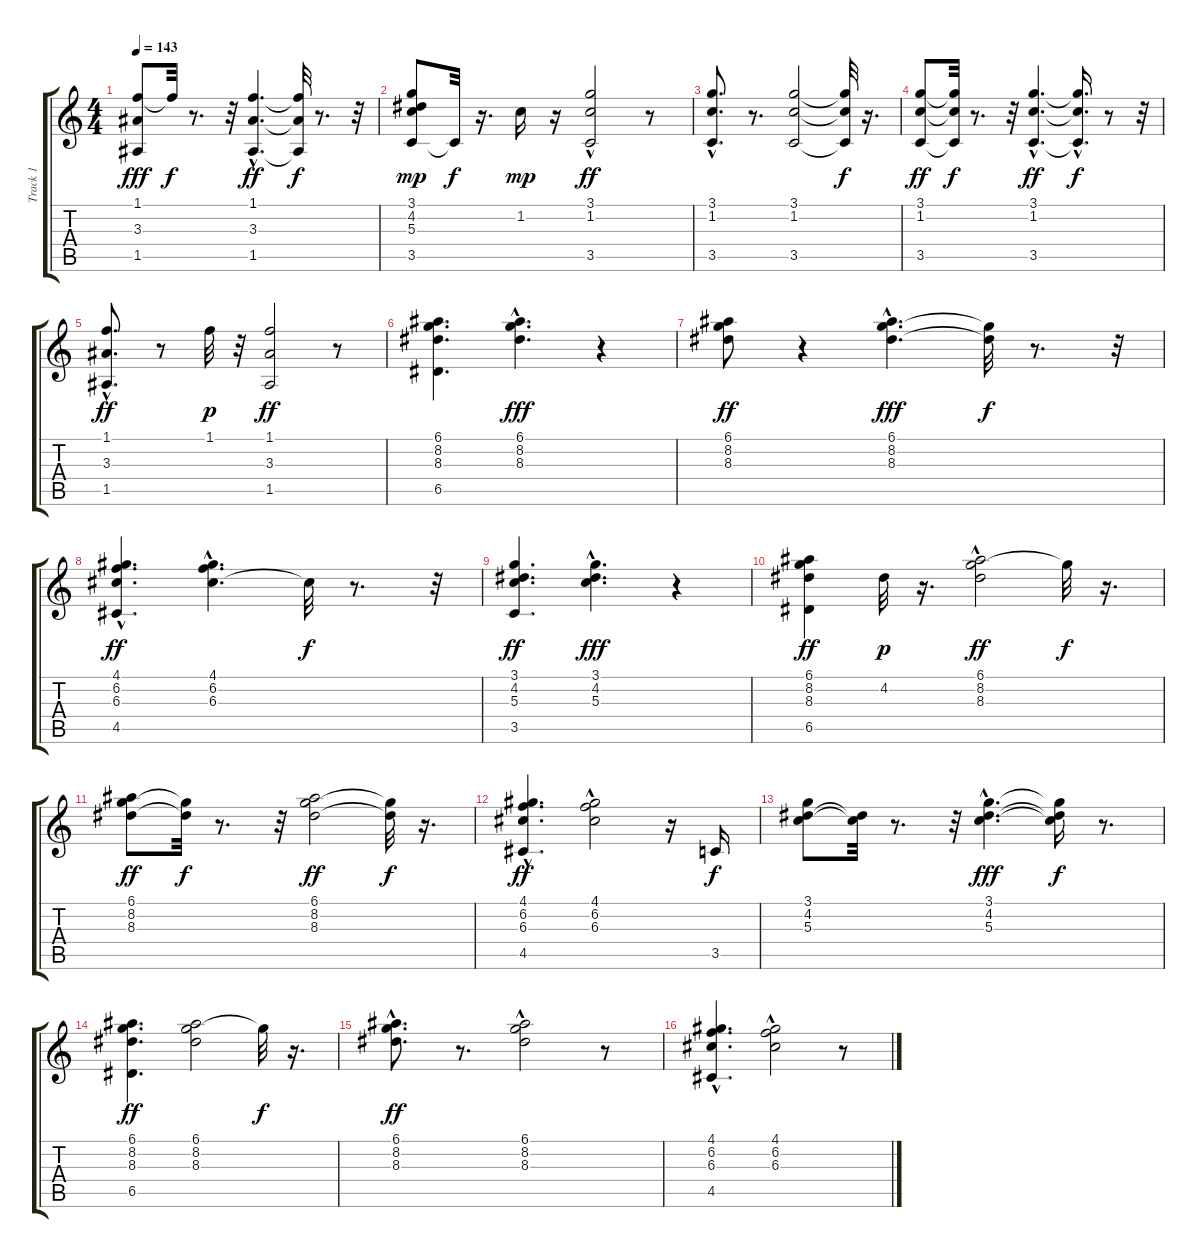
\track ("Track 1" "Track 1") {instrument distortionguitar}
\staff {score tabs}
\tuning (E4 B3 G3 D3 A2 E2) {hide}
\ts (4 4)
\tempo 143
\clef g2
\ks c
(1.1 3.3 1.5).8{dy fff} 1.1{t}.32{dy f} r.8{d} r.32 (1.1{hac} 3.3{hac} 1.5{hac}).4{d dy ff} (1.1{t} 3.3{t} 1.5{t}).32{dy f} r.8{d} r.32 |
(3.1 4.2 5.3 3.5).8{dy mp} 3.5{t}.32{dy f} r.16{d} 1.2.16{dy mp} r.16 (3.1 1.2 3.5{hac}).2{dy ff} r.8 |
(3.1{hac} 1.2{hac} 3.5{hac}).8{d} r.8{d} (3.1 1.2 3.5).2 (3.1{t} 1.2{t} 3.5{t}).32{dy f} r.16{d} |
(3.1 1.2 3.5).8{dy ff} (3.1{t} 1.2{t} 3.5{t}).32{dy f} r.8{d} r.32 (3.1{hac} 1.2{hac} 3.5{hac}).4{d dy ff} (3.1{hac t} 1.2{hac t} 3.5{hac t}).16{d dy f} r.8 r.32 |
(1.1{hac} 3.3 1.5).8{d dy ff} r.8 1.1.32{dy p} r.32 (1.1 3.3 1.5).2{dy ff} r.8 |
(6.1 8.2 8.3 6.5).4{d balance 6} (6.1 8.2{hac} 8.3).4{d dy fff} r.4 |
(6.1 8.2 8.3).8{dy ff} r.4 (6.1{hac} 8.2{hac} 8.3{hac}).4{d dy fff} (8.2{t} 8.3{t}).32{dy f} r.8{d} r.32 |
(4.1 6.2 6.3 4.5{hac}).4{d dy ff} (4.1{hac} 6.2{hac} 6.3{hac}).4{d} 6.3{t}.32{dy f} r.8{d} r.32 |
(3.1 4.2 5.3 3.5).4{d dy ff} (3.1{hac} 4.2{hac} 5.3{hac}).4{d dy fff} r.4 |
(6.1 8.2 8.3 6.5).4{dy ff} 4.2.32{dy p} r.16{d} (6.1{hac} 8.2 8.3).2{dy ff} 8.2{t}.32{dy f} r.16{d} |
(6.1 8.2 8.3).8{dy ff} (8.2{t} 8.3{t}).32{dy f} r.8{d} r.32 (6.1 8.2 8.3).2{dy ff} (8.2{t} 8.3{t}).32{dy f} r.16{d} |
(4.1{hac} 6.2{hac} 6.3{hac} 4.5{hac}).4{d dy ff} (4.1{hac} 6.2{hac} 6.3).2 r.16 3.5.16{dy f} |
(3.1 4.2 5.3).8 (4.2{t} 5.3{t}).32 r.8{d} r.32 (3.1{hac} 4.2{hac} 5.3{hac}).4{d dy fff} (3.1{t} 4.2{t} 5.3{t}).16{dy f} r.8{d} |
(6.1 8.2 8.3 6.5).4{d dy ff} (6.1 8.2 8.3).2 8.2{t}.32{dy f} r.16{d} |
(6.1{hac} 8.2{hac} 8.3{hac}).8{d dy ff} r.8{d} (6.1{hac} 8.2 8.3).2 r.8 |
(4.1{hac} 6.2{hac} 6.3{hac} 4.5{hac}).4{d} (4.1{hac} 6.2{hac} 6.3).2 r.8
